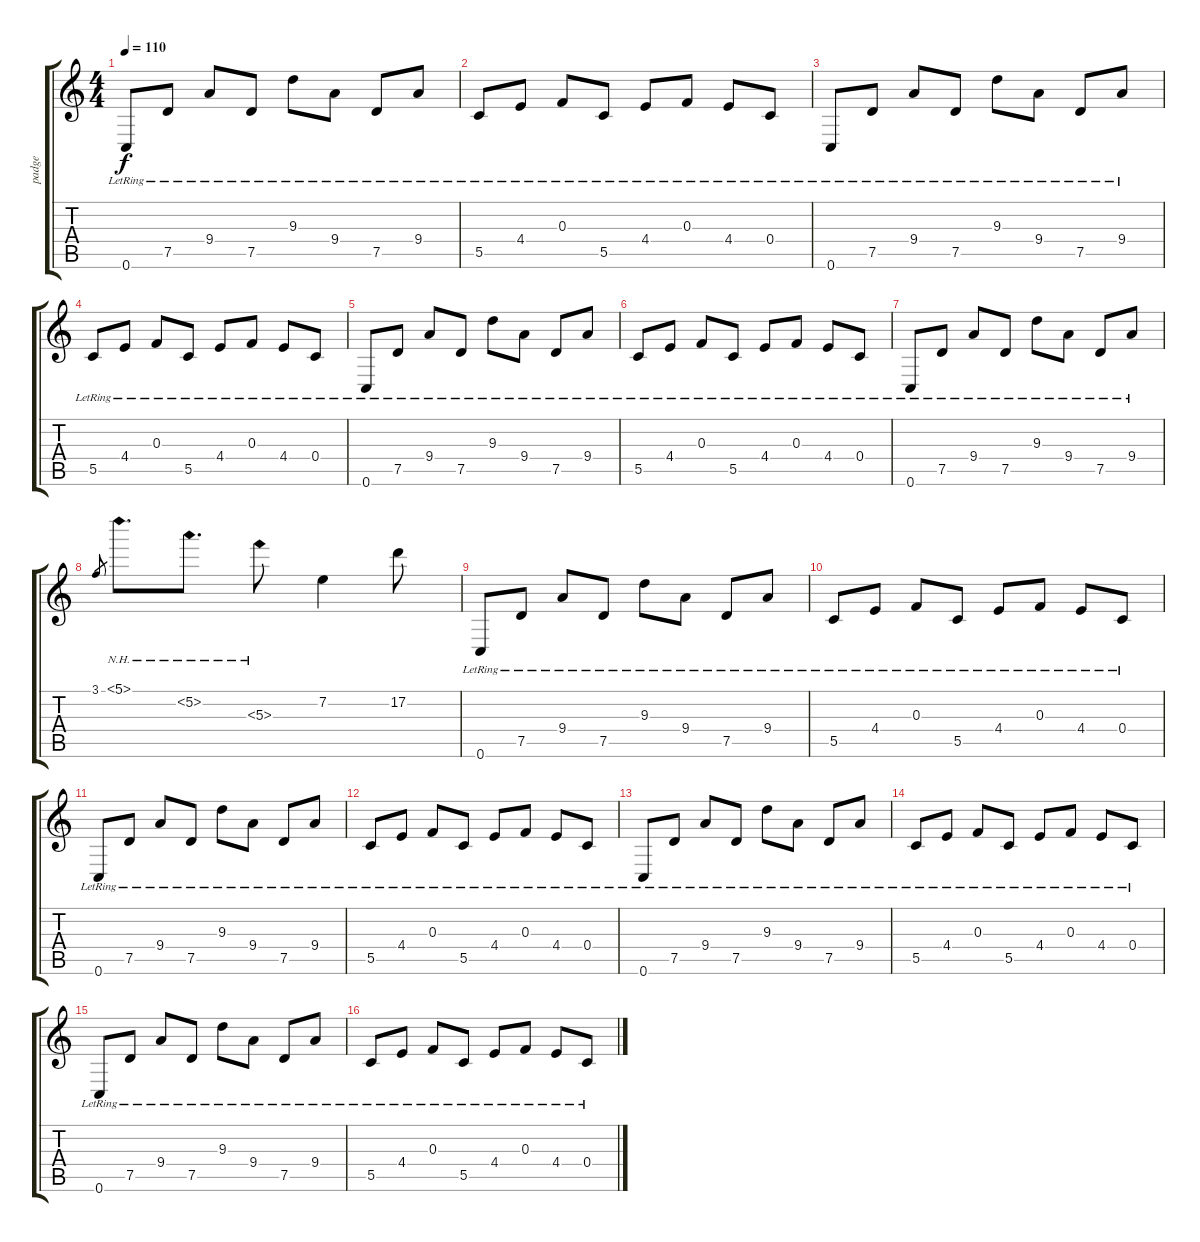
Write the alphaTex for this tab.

\track ("padge" "padge") {instrument overdrivenguitar}
\staff {score tabs}
\tuning (D4 A3 F3 C3 G2 C2) {hide}
\ts (4 4)
\tempo 110
\clef g2
\ks c
0.6{lr}.8{dy f} 7.5{lr}.8 9.4{lr}.8 7.5{lr}.8 9.3{lr}.8 9.4{lr}.8 7.5{lr}.8 9.4{lr}.8 |
5.5{lr}.8 4.4{lr}.8 0.3{lr}.8 5.5{lr}.8 4.4{lr}.8 0.3{lr}.8 4.4{lr}.8 0.4{lr}.8 |
0.6{lr}.8 7.5{lr}.8 9.4{lr}.8 7.5{lr}.8 9.3{lr}.8 9.4{lr}.8 7.5{lr}.8 9.4{lr}.8 |
5.5{lr}.8 4.4{lr}.8 0.3{lr}.8 5.5{lr}.8 4.4{lr}.8 0.3{lr}.8 4.4{lr}.8 0.4{lr}.8 |
0.6{lr}.8 7.5{lr}.8 9.4{lr}.8 7.5{lr}.8 9.3{lr}.8 9.4{lr}.8 7.5{lr}.8 9.4{lr}.8 |
5.5{lr}.8 4.4{lr}.8 0.3{lr}.8 5.5{lr}.8 4.4{lr}.8 0.3{lr}.8 4.4{lr}.8 0.4{lr}.8 |
0.6{lr}.8 7.5{lr}.8 9.4{lr}.8 7.5{lr}.8 9.3{lr}.8 9.4{lr}.8 7.5{lr}.8 9.4{lr}.8 |
3.1.8{gr} 5.1{nh}.8{d} 5.2{nh}.8{d} 5.3{nh}.8 7.2.4 17.2.8 |
0.6{lr}.8 7.5{lr}.8 9.4{lr}.8 7.5{lr}.8 9.3{lr}.8 9.4{lr}.8 7.5{lr}.8 9.4{lr}.8 |
5.5{lr}.8 4.4{lr}.8 0.3{lr}.8 5.5{lr}.8 4.4{lr}.8 0.3{lr}.8 4.4{lr}.8 0.4{lr}.8 |
0.6{lr}.8 7.5{lr}.8 9.4{lr}.8 7.5{lr}.8 9.3{lr}.8 9.4{lr}.8 7.5{lr}.8 9.4{lr}.8 |
5.5{lr}.8 4.4{lr}.8 0.3{lr}.8 5.5{lr}.8 4.4{lr}.8 0.3{lr}.8 4.4{lr}.8 0.4{lr}.8 |
0.6{lr}.8 7.5{lr}.8 9.4{lr}.8 7.5{lr}.8 9.3{lr}.8 9.4{lr}.8 7.5{lr}.8 9.4{lr}.8 |
5.5{lr}.8 4.4{lr}.8 0.3{lr}.8 5.5{lr}.8 4.4{lr}.8 0.3{lr}.8 4.4{lr}.8 0.4{lr}.8 |
0.6{lr}.8 7.5{lr}.8 9.4{lr}.8 7.5{lr}.8 9.3{lr}.8 9.4{lr}.8 7.5{lr}.8 9.4{lr}.8 |
5.5{lr}.8 4.4{lr}.8 0.3{lr}.8 5.5{lr}.8 4.4{lr}.8 0.3{lr}.8 4.4{lr}.8 0.4{lr}.8
